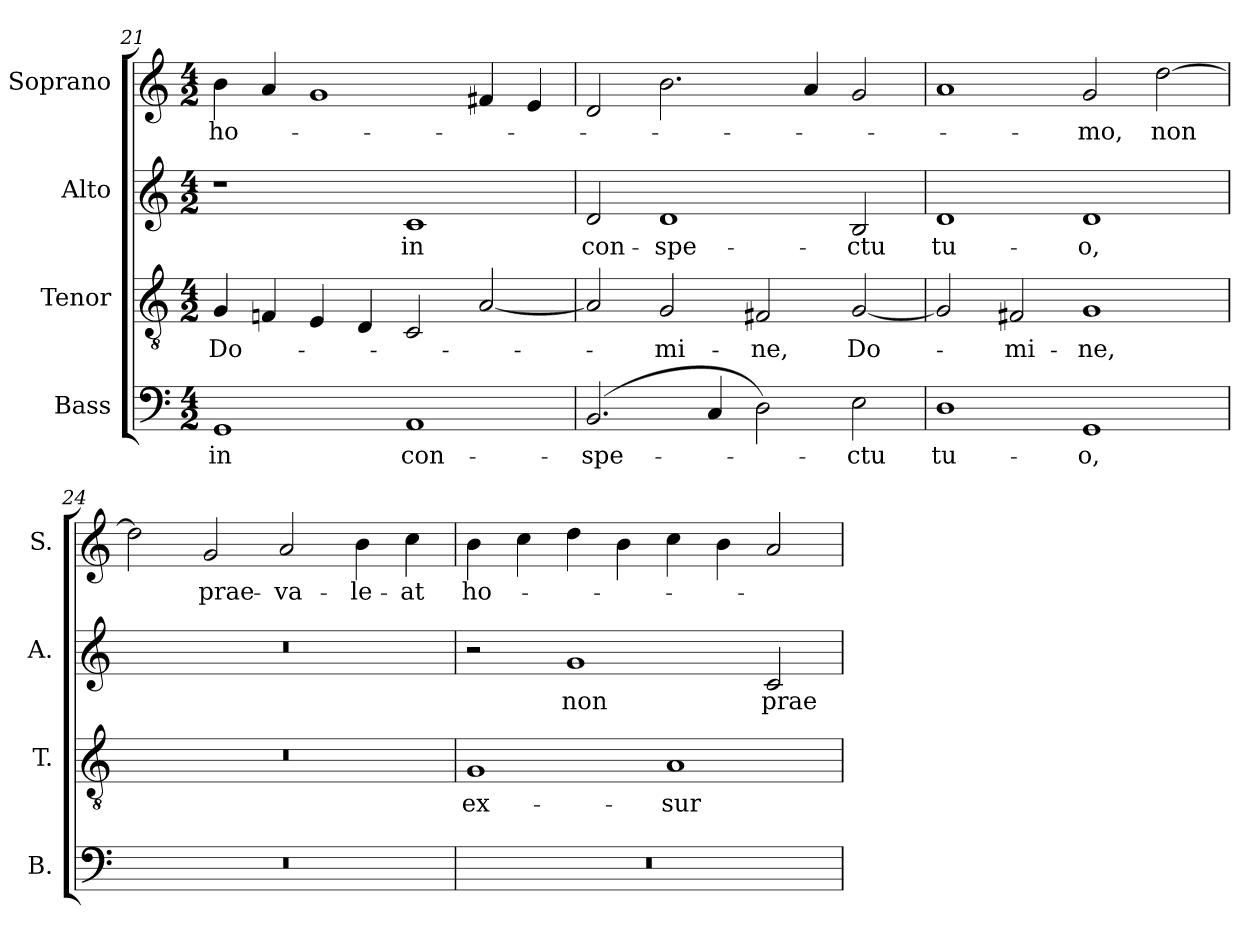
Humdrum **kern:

**kern	**text	**kern	**text	**kern	**text	**kern	**text
*part4	*part4	*part3	*part3	*part2	*part2	*part1	*part1
*staff4	*staff4	*staff3	*staff3	*staff2	*staff2	*staff1	*staff1
*I"Bass	*	*I"Tenor	*	*I"Alto	*	*I"Soprano	*
*I'B.	*	*I'T.	*	*I'A.	*	*I'S.	*
*clefF4	*	*clefGv2	*	*clefG2	*	*clefG2	*
*	*	*ITrd7c12	*	*	*	*	*
*k[]	*	*k[]	*	*k[]	*	*k[]	*
*C:	*	*C:	*	*C:	*	*C:	*
*M4/2	*	*M4/2	*	*M4/2	*	*M4/2	*
=21	=21	=21	=21	=21	=21	=21	=21
!	!LO:LY:b:color=#000000	!	!	!	!	!	!
!	!	!	!LO:LY:b:color=#000000	!	!	!	!
!	!	!	!	!	!	!	!LO:LY:b:color=#000000
1GGi	in	4GGi/	Do-	1r	.	4bi\	ho-
.	.	4FFni/	.	.	.	4ai/	.
.	.	4EEi/	.	.	.	1gi	.
.	.	4DDi/	.	.	.	.	.
!	!LO:LY:b:color=#000000	!	!	!	!	!	!
!	!	!	!	!	!LO:LY:b:color=#000000	!	!
1AAi	con-	2CCi/	.	1ci	in	.	.
.	.	[2AAi/	.	.	.	4f#Xi/	.
.	.	.	.	.	.	4ei/	.
=22	=22	=22	=22	=22	=22	=22	=22
!	!LO:LY:b:color=#000000	!	!	!	!	!	!
!	!	!	!	!	!LO:LY:b:color=#000000	!	!
(2.BBi/	-spe-	2AAi/]	.	2di/	con-	2di/	.
!	!	!	!LO:LY:b:color=#000000	!	!	!	!
!	!	!	!	!	!LO:LY:b:color=#000000	!	!
.	.	2GGi/	-mi-	1di	-spe-	2.bi\	.
4Ci/	.	.	.	.	.	.	.
!	!	!	!LO:LY:b:color=#000000	!	!	!	!
2Di\)	.	2FF#Xi/	-ne,	.	.	.	.
.	.	.	.	.	.	4ai/	.
!	!LO:LY:b:color=#000000	!	!	!	!	!	!
!	!	!	!LO:LY:b:color=#000000	!	!	!	!
!	!	!	!	!	!LO:LY:b:color=#000000	!	!
2Ei\	-ctu	[2GGi/	Do-	2Bi/	-ctu	2gi/	.
=23	=23	=23	=23	=23	=23	=23	=23
!	!LO:LY:b:color=#000000	!	!	!	!	!	!
!	!	!	!	!	!LO:LY:b:color=#000000	!	!
1Di	tu-	2GGi/]	.	1di	tu-	1ai	.
!	!	!	!LO:LY:b:color=#000000	!	!	!	!
.	.	2FF#Xi/	-mi-	.	.	.	.
!	!LO:LY:b:color=#000000	!	!	!	!	!	!
!	!	!	!LO:LY:b:color=#000000	!	!	!	!
!	!	!	!	!	!LO:LY:b:color=#000000	!	!
!	!	!	!	!	!	!	!LO:LY:b:color=#000000
1GGi	-o,	1GGi	-ne,	1di	-o,	2gi/	-mo,
!	!	!	!	!	!	!	!LO:LY:b:color=#000000
.	.	.	.	.	.	[2ddi\	non
=24	=24	=24	=24	=24	=24	=24	=24
!LO:N:vis=1	!	!LO:N:vis=1	!	!LO:N:vis=1	!	!	!
0r	.	0r	.	0r	.	2ddi\]	.
!	!	!	!	!	!	!	!LO:LY:b:color=#000000
.	.	.	.	.	.	2gi/	prae-
!	!	!	!	!	!	!	!LO:LY:b:color=#000000
.	.	.	.	.	.	2ai/	-va-
!	!	!	!	!	!	!	!LO:LY:b:color=#000000
.	.	.	.	.	.	4bi\	-le-
!	!	!	!	!	!	!	!LO:LY:b:color=#000000
.	.	.	.	.	.	4cci\	-at
=25	=25	=25	=25	=25	=25	=25	=25
!LO:N:vis=1	!	!	!	!	!	!	!
!	!	!	!LO:LY:b:color=#000000	!	!	!	!
!	!	!	!	!	!	!	!LO:LY:b:color=#000000
0r	.	1GGi	ex-	2r	.	4bi\	ho-
.	.	.	.	.	.	4cci\	.
!	!	!	!	!	!LO:LY:b:color=#000000	!	!
.	.	.	.	1gi	non	4ddi\	.
.	.	.	.	.	.	4bi\	.
!	!	!	!LO:LY:b:color=#000000	!	!	!	!
.	.	1AAi	-sur-	.	.	4cci\	.
.	.	.	.	.	.	4bi\	.
!	!	!	!	!	!LO:LY:b:color=#000000	!	!
.	.	.	.	2ci/	prae-	2ai/	.
=	=	=	=	=	=	=	=
*-	*-	*-	*-	*-	*-	*-	*-
